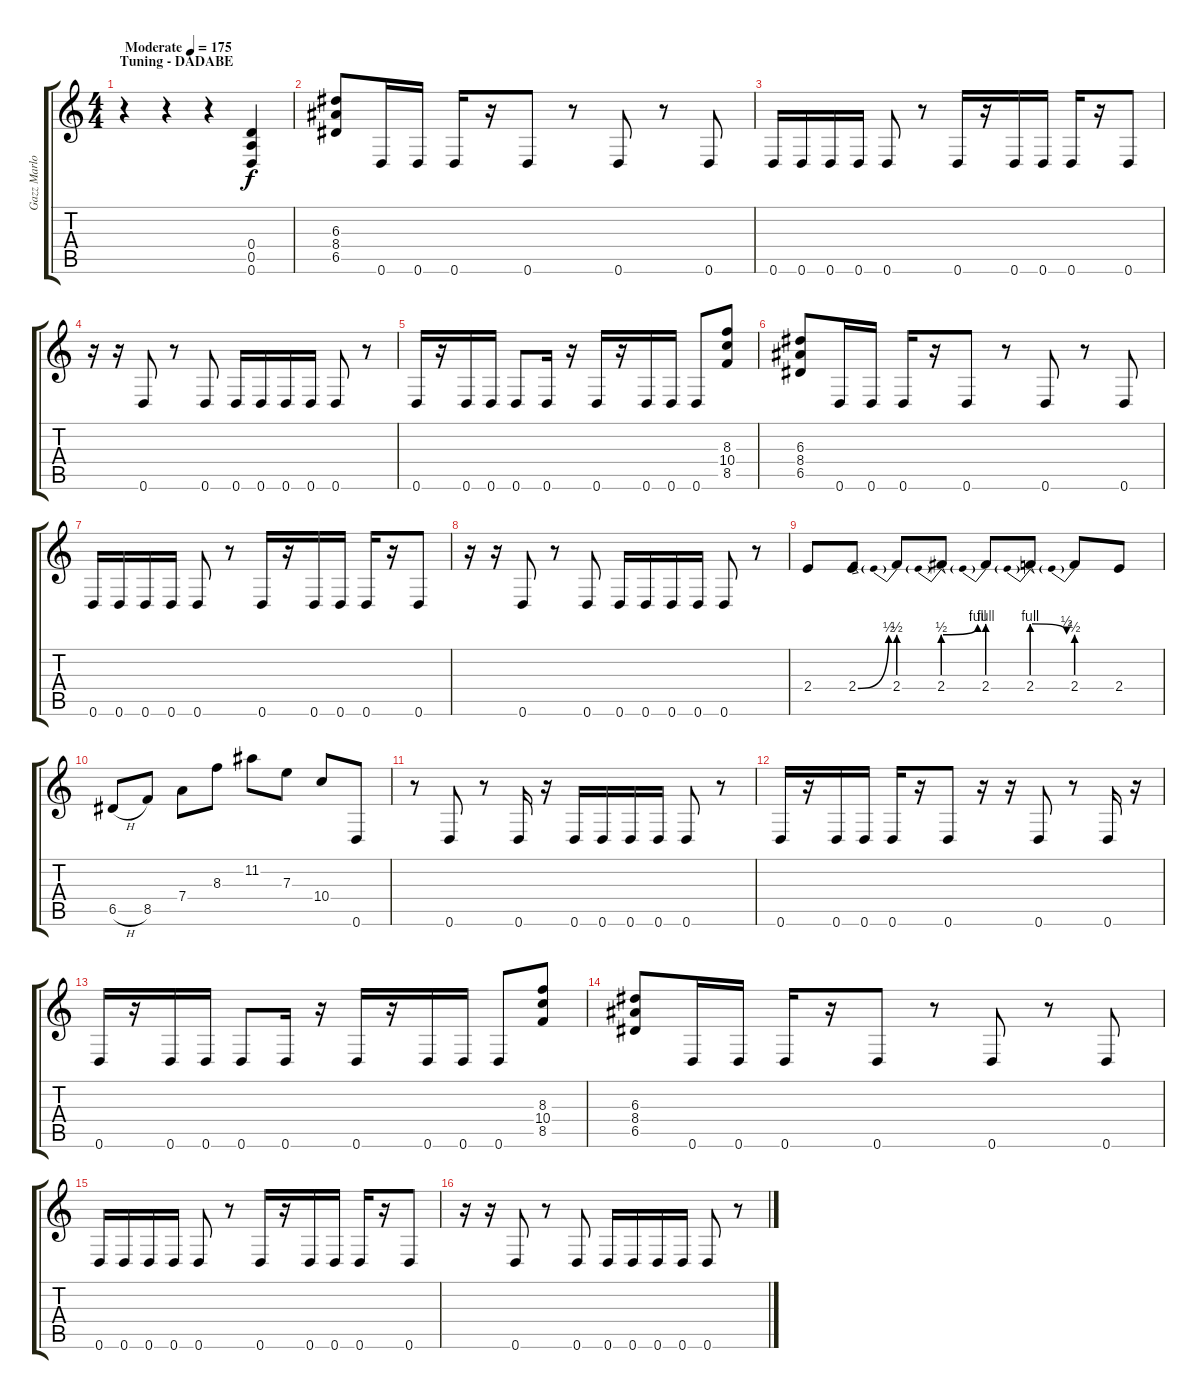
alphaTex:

\track ("Gazz Marlow" "Gazz Marlo") {instrument distortionguitar}
\staff {score tabs}
\tuning (E4 B3 A3 D3 A2 D2) {hide}
\ts (4 4)
\section ("" "Tuning - DADABE")
\tempo (175 "Moderate")
\clef g2
\ks c
r.4{dy f instrument distortionguitar} r.4 r.4 (0.4 0.5 0.6).4 |
(6.3 8.4 6.5).8 0.6.16 0.6.16 0.6.16 r.16 0.6.8 r.8 0.6.8 r.8 0.6.8 |
0.6.16 0.6.16 0.6.16 0.6.16 0.6.8 r.8 0.6.16 r.16 0.6.16 0.6.16 0.6.16 r.16 0.6.8 |
r.16 r.16 0.6.8 r.8 0.6.8 0.6.16 0.6.16 0.6.16 0.6.16 0.6.8 r.8 |
0.6.16 r.16 0.6.16 0.6.16 0.6.8 0.6.16 r.16 0.6.16 r.16 0.6.16 0.6.16 0.6.8 (8.3 10.4 8.5).8 |
(6.3 8.4 6.5).8 0.6.16 0.6.16 0.6.16 r.16 0.6.8 r.8 0.6.8 r.8 0.6.8 |
0.6.16 0.6.16 0.6.16 0.6.16 0.6.8 r.8 0.6.16 r.16 0.6.16 0.6.16 0.6.16 r.16 0.6.8 |
r.16 r.16 0.6.8 r.8 0.6.8 0.6.16 0.6.16 0.6.16 0.6.16 0.6.8 r.8 |
2.4.8 2.4{be (bend 0 0 60 2)}.8 2.4{be (prebend 0 2 60 2)}.8 2.4{be (prebendbend 0 2 60 4)}.8 2.4{be (prebend 0 4 60 4)}.8 2.4{be (prebendrelease 0 4 60 2)}.8 2.4{be (prebend 0 2 60 2)}.8 2.4.8 |
6.5{h}.8 8.5.8 7.4.8 8.3.8 11.2.8 7.3.8 10.4.8 0.6.8 |
r.8 0.6.8 r.8 0.6.16 r.16 0.6.16 0.6.16 0.6.16 0.6.16 0.6.8 r.8 |
0.6.16 r.16 0.6.16 0.6.16 0.6.16 r.16 0.6.8 r.16 r.16 0.6.8 r.8 0.6.16 r.16 |
0.6.16 r.16 0.6.16 0.6.16 0.6.8 0.6.16 r.16 0.6.16 r.16 0.6.16 0.6.16 0.6.8 (8.3 10.4 8.5).8 |
(6.3 8.4 6.5).8 0.6.16 0.6.16 0.6.16 r.16 0.6.8 r.8 0.6.8 r.8 0.6.8 |
0.6.16 0.6.16 0.6.16 0.6.16 0.6.8 r.8 0.6.16 r.16 0.6.16 0.6.16 0.6.16 r.16 0.6.8 |
r.16 r.16 0.6.8 r.8 0.6.8 0.6.16 0.6.16 0.6.16 0.6.16 0.6.8 r.8
